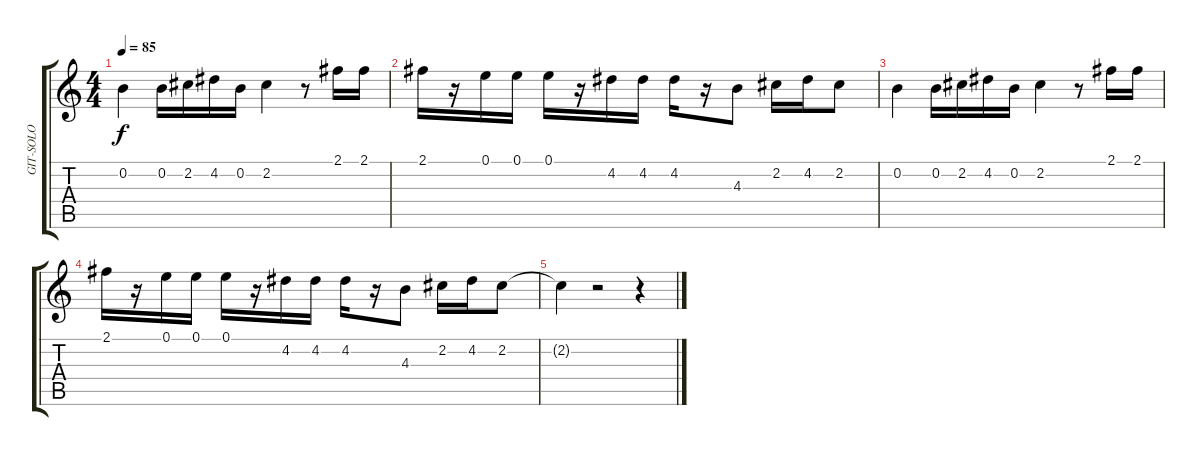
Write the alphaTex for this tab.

\track ("GIT-SOLO" "GIT-SOLO") {instrument overdrivenguitar}
\staff {score tabs}
\tuning (E4 B3 G3 D3 A2 E2) {hide}
\ts (4 4)
\tempo 85
\clef g2
\ks c
0.2.4{dy f} 0.2.16 2.2.16 4.2.16 0.2.16 2.2.4 r.8 2.1.16 2.1.16 |
2.1.16 r.16 0.1.16 0.1.16 0.1.16 r.16 4.2.16 4.2.16 4.2.16 r.16 4.3.8 2.2.16 4.2.16 2.2.8 |
0.2.4 0.2.16 2.2.16 4.2.16 0.2.16 2.2.4 r.8 2.1.16 2.1.16 |
2.1.16 r.16 0.1.16 0.1.16 0.1.16 r.16 4.2.16 4.2.16 4.2.16 r.16 4.3.8 2.2.16 4.2.16 2.2.8 |
2.2{t}.4 r.2 r.4
